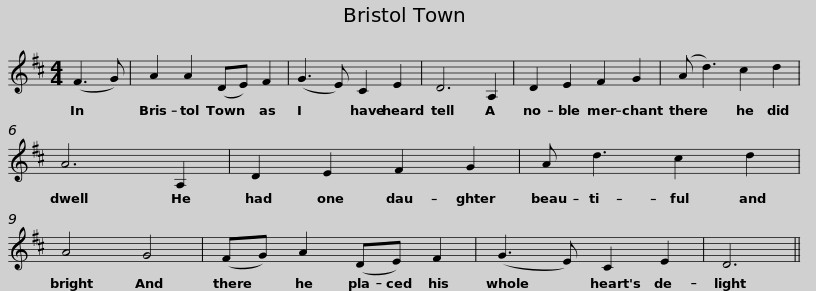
X:1
L:1/8
M:4/4
I:linebreak $
K:D
V:1 treble
V:1
 (F3 G) | A2 A2 (DE) F2 | (G3 E) C2 E2 | D6 A,2 | D2 E2 F2 G2 | %5
 (A d3) c2 d2 | A6 A,2 |$ D2 E2 F2 G2 | A d3 c2 d2 | A4 G4 | %10
 (FG) A2 (DE) F2 | (G3 E) C2 E2 | D6 || %13
